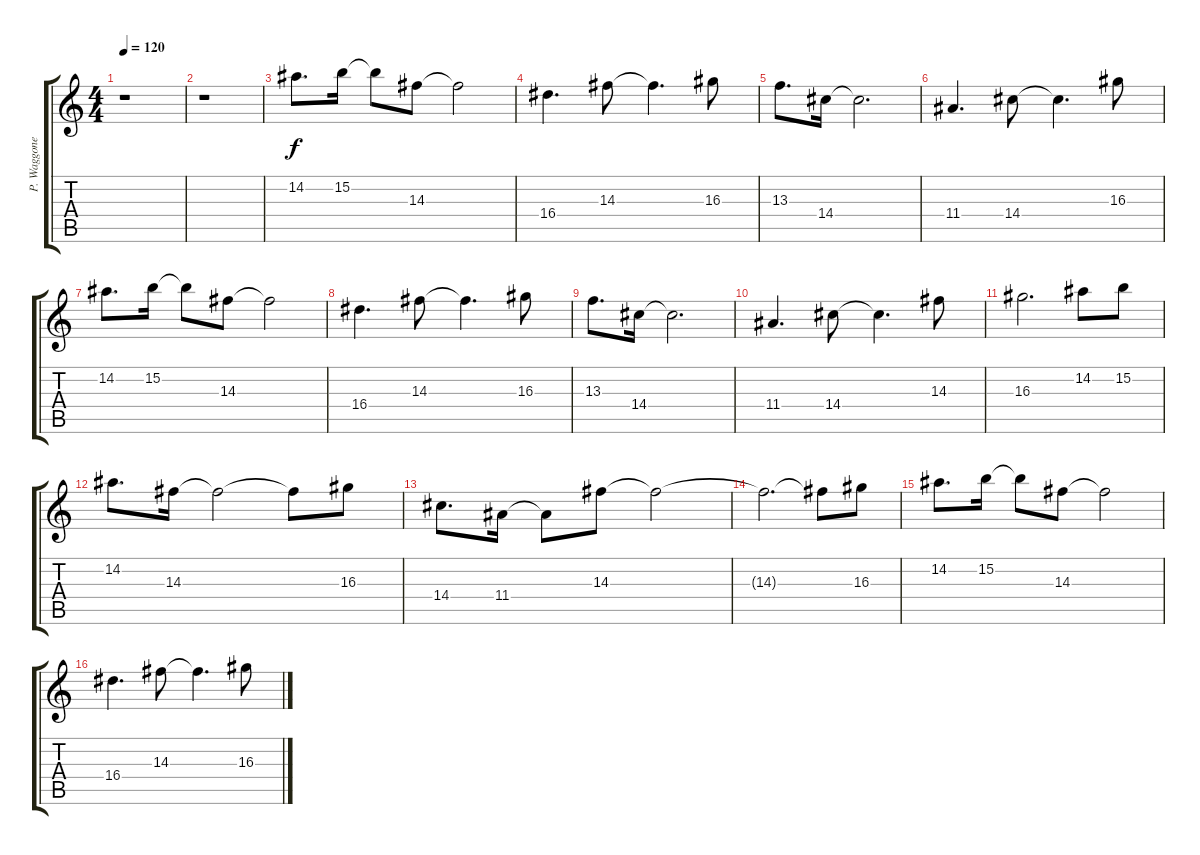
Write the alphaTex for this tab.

\track ("P. Waggoner Lead Gtr." "P. Waggone") {instrument acousticguitarsteel}
\staff {score tabs}
\tuning (Db4 Ab3 E3 B2 Gb2 Db2) {hide}
\ts (4 4)
\tempo 120
\clef g2
\ks c
r.1{dy f} |
r.1 |
14.2.8{d instrument electricguitarclean} 15.2.16 15.2{t}.8 14.3.8 14.3{t}.2 |
16.4.4{d} 14.3.8 14.3{t}.4{d} 16.3.8 |
13.3.8{d} 14.4.16 14.4{t}.2{d} |
11.4.4{d} 14.4.8 14.4{t}.4{d} 16.3.8 |
14.2.8{d} 15.2.16 15.2{t}.8 14.3.8 14.3{t}.2 |
16.4.4{d} 14.3.8 14.3{t}.4{d} 16.3.8 |
13.3.8{d} 14.4.16 14.4{t}.2{d} |
11.4.4{d} 14.4.8 14.4{t}.4{d} 14.3.8 |
16.3.2{d} 14.2.8 15.2.8 |
14.2.8{d} 14.3.16 14.3{t}.2 14.3{t}.8 16.3.8 |
14.4.8{d} 11.4.16 11.4{t}.8 14.3.8 14.3{t}.2 |
14.3{t}.2{d} 14.3{t}.8 16.3.8 |
14.2.8{d} 15.2.16 15.2{t}.8 14.3.8 14.3{t}.2 |
16.4.4{d} 14.3.8 14.3{t}.4{d} 16.3.8
